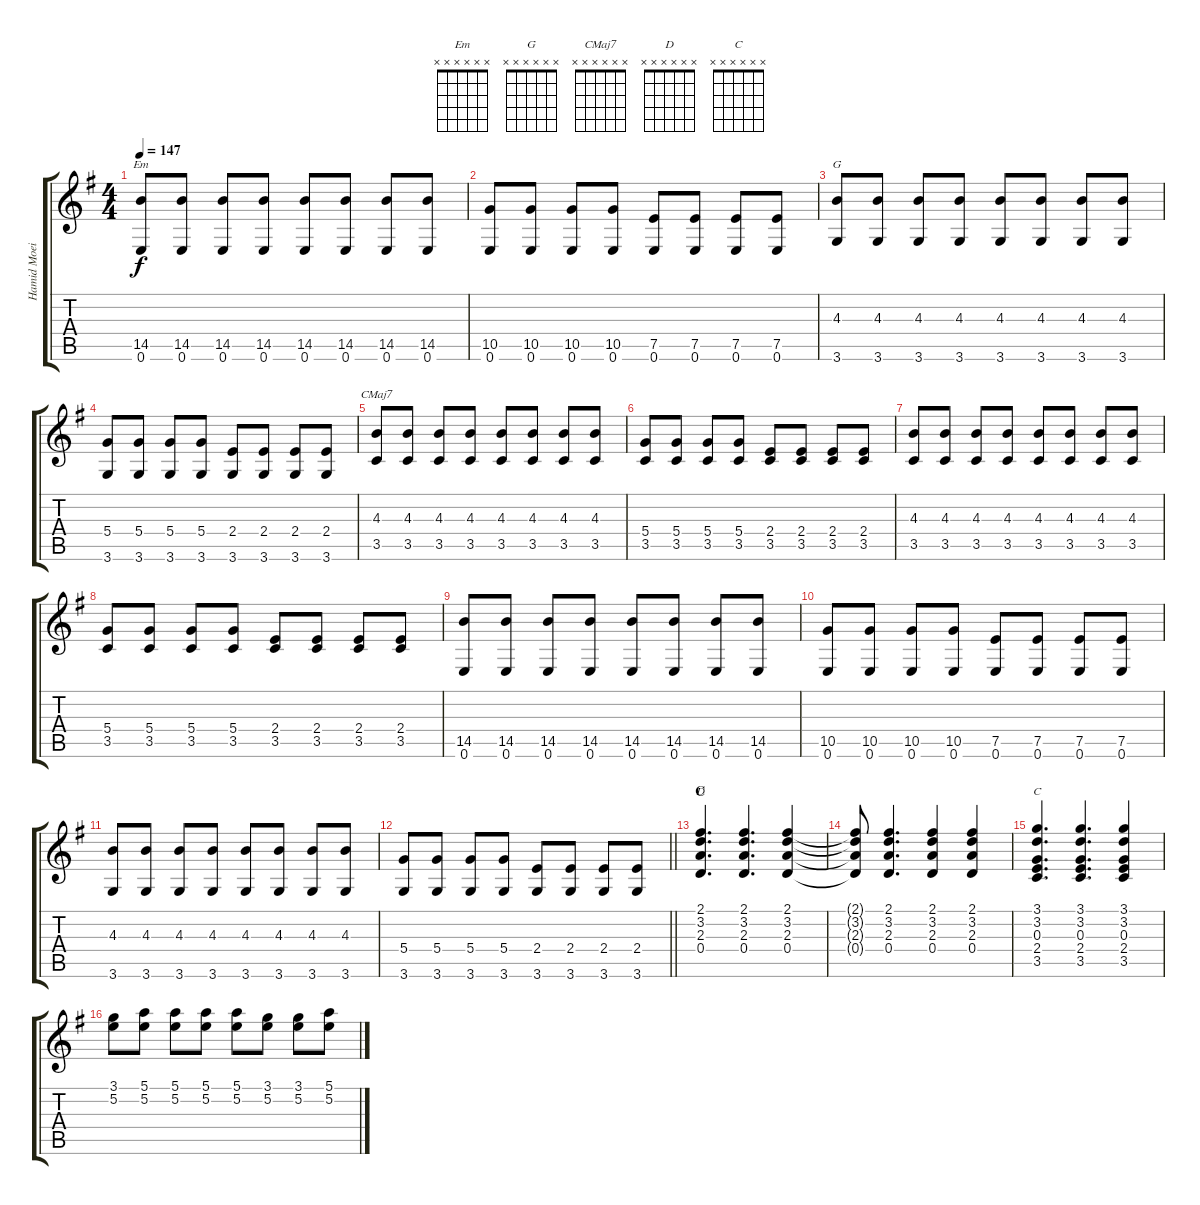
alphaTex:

\track ("Hamid Moeini" "Hamid Moei") {instrument distortionguitar}
\staff {score tabs}
\tuning (E4 B3 G3 D3 A2 E2) {hide}
\chord ("Em" x x x x x x)
\chord ("G" x x x x x x)
\chord ("CMaj7" x x x x x x)
\chord ("D" x x x x x x)
\chord ("C" x x x x x x)
\ts (4 4)
\tempo 147
\clef g2
\ks eminor
(14.5 0.6).8{ch "Em" dy f} (14.5 0.6).8 (14.5 0.6).8 (14.5 0.6).8 (14.5 0.6).8 (14.5 0.6).8 (14.5 0.6).8 (14.5 0.6).8 |
(10.5 0.6).8 (10.5 0.6).8 (10.5 0.6).8 (10.5 0.6).8 (7.5 0.6).8 (7.5 0.6).8 (7.5 0.6).8 (7.5 0.6).8 |
(4.3 3.6).8{ch "G"} (4.3 3.6).8 (4.3 3.6).8 (4.3 3.6).8 (4.3 3.6).8 (4.3 3.6).8 (4.3 3.6).8 (4.3 3.6).8 |
(5.4 3.6).8 (5.4 3.6).8 (5.4 3.6).8 (5.4 3.6).8 (2.4 3.6).8 (2.4 3.6).8 (2.4 3.6).8 (2.4 3.6).8 |
(4.3 3.5).8{ch "CMaj7"} (4.3 3.5).8 (4.3 3.5).8 (4.3 3.5).8 (4.3 3.5).8 (4.3 3.5).8 (4.3 3.5).8 (4.3 3.5).8 |
(5.4 3.5).8 (5.4 3.5).8 (5.4 3.5).8 (5.4 3.5).8 (2.4 3.5).8 (2.4 3.5).8 (2.4 3.5).8 (2.4 3.5).8 |
(4.3 3.5).8 (4.3 3.5).8 (4.3 3.5).8 (4.3 3.5).8 (4.3 3.5).8 (4.3 3.5).8 (4.3 3.5).8 (4.3 3.5).8 |
(5.4 3.5).8 (5.4 3.5).8 (5.4 3.5).8 (5.4 3.5).8 (2.4 3.5).8 (2.4 3.5).8 (2.4 3.5).8 (2.4 3.5).8 |
(14.5 0.6).8 (14.5 0.6).8 (14.5 0.6).8 (14.5 0.6).8 (14.5 0.6).8 (14.5 0.6).8 (14.5 0.6).8 (14.5 0.6).8 |
(10.5 0.6).8 (10.5 0.6).8 (10.5 0.6).8 (10.5 0.6).8 (7.5 0.6).8 (7.5 0.6).8 (7.5 0.6).8 (7.5 0.6).8 |
(4.3 3.6).8 (4.3 3.6).8 (4.3 3.6).8 (4.3 3.6).8 (4.3 3.6).8 (4.3 3.6).8 (4.3 3.6).8 (4.3 3.6).8 |
\barLineRight lightlight
(5.4 3.6).8 (5.4 3.6).8 (5.4 3.6).8 (5.4 3.6).8 (2.4 3.6).8 (2.4 3.6).8 (2.4 3.6).8 (2.4 3.6).8 |
\section ("" "C")
(2.1 3.2 2.3 0.4).4{d ch "D"} (2.1 3.2 2.3 0.4).4{d} (2.1 3.2 2.3 0.4).4 |
(2.1{t} 3.2{t} 2.3{t} 0.4{t}).8 (2.1 3.2 2.3 0.4).4{d} (2.1 3.2 2.3 0.4).4 (2.1 3.2 2.3 0.4).4 |
(3.1 3.2 0.3 2.4 3.5).4{d ch "C"} (3.1 3.2 0.3 2.4 3.5).4{d} (3.1 3.2 0.3 2.4 3.5).4 |
(3.1 5.2).8 (5.1 5.2).8 (5.1 5.2).8 (5.1 5.2).8 (5.1 5.2).8 (3.1 5.2).8 (3.1 5.2).8 (5.1 5.2).8
